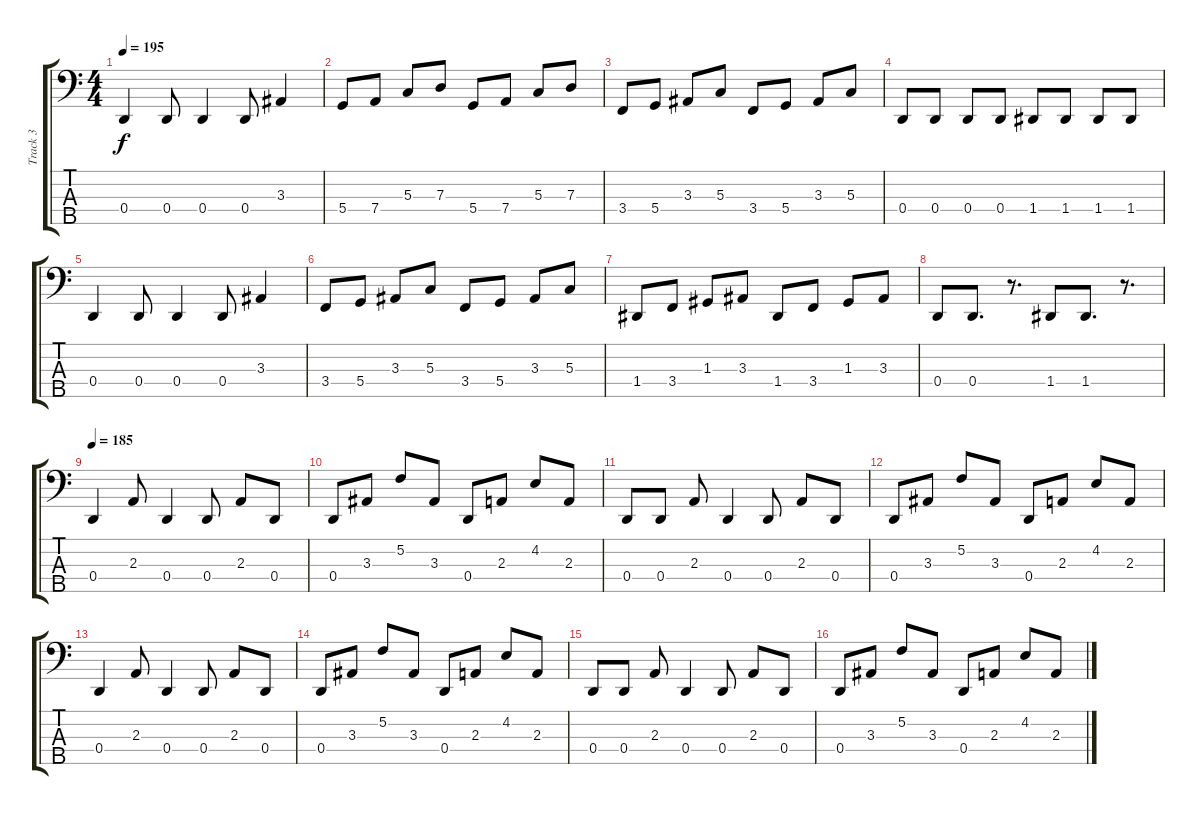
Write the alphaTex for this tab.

\track ("Track 3" "Track 3") {instrument electricbassfinger}
\staff {score tabs}
\tuning (F2 C2 G1 D1 A0) {hide}
\ts (4 4)
\tempo 195
\clef f4
\ks c
0.4.4{dy f} 0.4.8 0.4.4 0.4.8 3.3.4 |
5.4.8 7.4.8 5.3.8 7.3.8 5.4.8 7.4.8 5.3.8 7.3.8 |
3.4.8 5.4.8 3.3.8 5.3.8 3.4.8 5.4.8 3.3.8 5.3.8 |
0.4.8 0.4.8 0.4.8 0.4.8 1.4.8 1.4.8 1.4.8 1.4.8 |
0.4.4 0.4.8 0.4.4 0.4.8 3.3.4 |
3.4.8 5.4.8 3.3.8 5.3.8 3.4.8 5.4.8 3.3.8 5.3.8 |
1.4.8 3.4.8 1.3.8 3.3.8 1.4.8 3.4.8 1.3.8 3.3.8 |
0.4.8 0.4.8{d} r.8{d} 1.4.8 1.4.8{d} r.8{d} |
\tempo 185
0.4.4 2.3.8 0.4.4 0.4.8 2.3.8 0.4.8 |
0.4.8 3.3.8 5.2.8 3.3.8 0.4.8 2.3.8 4.2.8 2.3.8 |
0.4.8 0.4.8 2.3.8 0.4.4 0.4.8 2.3.8 0.4.8 |
0.4.8 3.3.8 5.2.8 3.3.8 0.4.8 2.3.8 4.2.8 2.3.8 |
0.4.4 2.3.8 0.4.4 0.4.8 2.3.8 0.4.8 |
0.4.8 3.3.8 5.2.8 3.3.8 0.4.8 2.3.8 4.2.8 2.3.8 |
0.4.8 0.4.8 2.3.8 0.4.4 0.4.8 2.3.8 0.4.8 |
0.4.8 3.3.8 5.2.8 3.3.8 0.4.8 2.3.8 4.2.8 2.3.8
